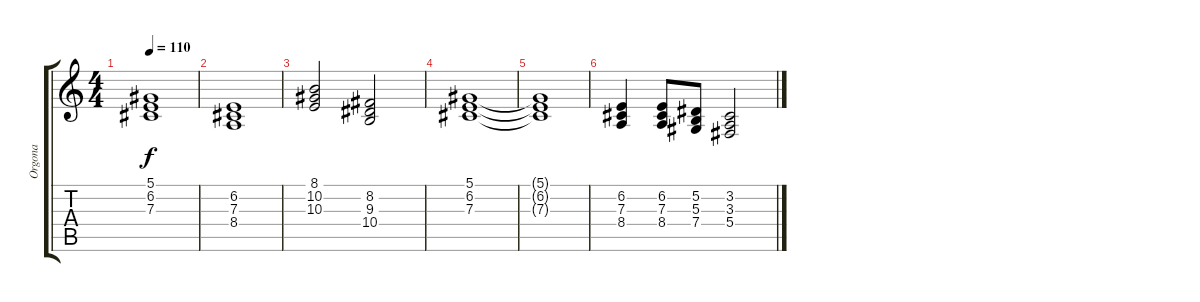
\track ("Orgona" "Orgona") {instrument lead5charang}
\staff {score tabs}
\tuning (Eb4 Bb3 Gb3 Db3 Ab2 Eb2) {hide}
\ts (4 4)
\tempo 110
\clef g2
\ks c
(5.1{t} 6.2{t} 7.3{t}).1{dy f} |
(6.2 7.3 8.4).1{volume 5 instrument pad4choir} |
(8.1 10.2 10.3).2{volume 5 instrument pad4choir} (8.2 9.3 10.4).2 |
(5.1 6.2 7.3).1{volume 5 instrument pad4choir} |
(5.1{t} 6.2{t} 7.3{t}).1 |
(6.2 7.3 8.4).4{volume 5 instrument pad4choir} (6.2 7.3 8.4).8 (5.2 5.3 7.4).8 (3.2 3.3 5.4).2
